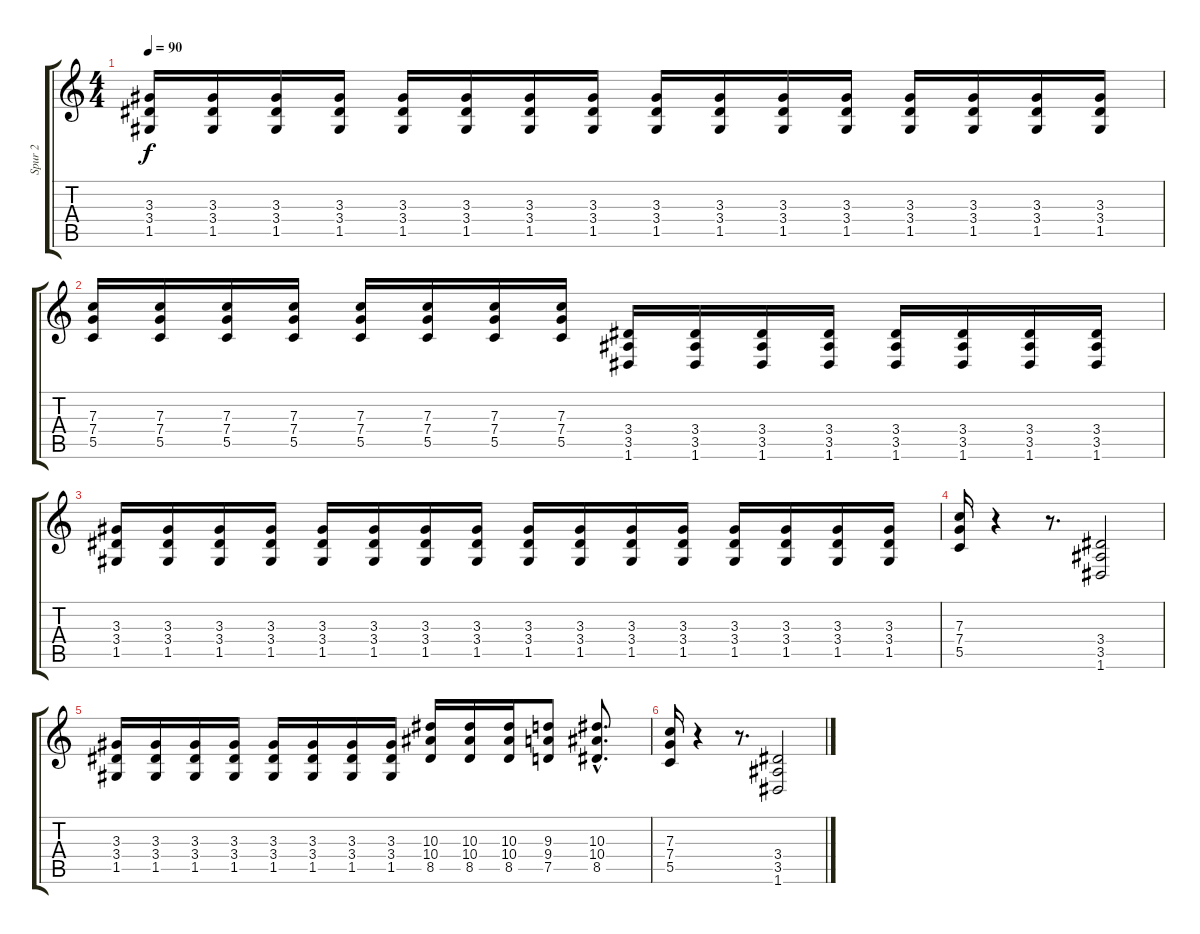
\track ("Spur 2" "Spur 2") {instrument distortionguitar}
\staff {score tabs}
\tuning (D4 A3 F3 C3 G2 D2) {hide}
\ts (4 4)
\tempo 90
\clef g2
\ks c
(3.3 3.4 1.5).16{dy f} (3.3 3.4 1.5).16 (3.3 3.4 1.5).16 (3.3 3.4 1.5).16 (3.3 3.4 1.5).16 (3.3 3.4 1.5).16 (3.3 3.4 1.5).16 (3.3 3.4 1.5).16 (3.3 3.4 1.5).16 (3.3 3.4 1.5).16 (3.3 3.4 1.5).16 (3.3 3.4 1.5).16 (3.3 3.4 1.5).16 (3.3 3.4 1.5).16 (3.3 3.4 1.5).16 (3.3 3.4 1.5).16 |
(7.3 7.4 5.5).16 (7.3 7.4 5.5).16 (7.3 7.4 5.5).16 (7.3 7.4 5.5).16 (7.3 7.4 5.5).16 (7.3 7.4 5.5).16 (7.3 7.4 5.5).16 (7.3 7.4 5.5).16 (3.4 3.5 1.6).16 (3.4 3.5 1.6).16 (3.4 3.5 1.6).16 (3.4 3.5 1.6).16 (3.4 3.5 1.6).16 (3.4 3.5 1.6).16 (3.4 3.5 1.6).16 (3.4 3.5 1.6).16 |
(3.3 3.4 1.5).16 (3.3 3.4 1.5).16 (3.3 3.4 1.5).16 (3.3 3.4 1.5).16 (3.3 3.4 1.5).16 (3.3 3.4 1.5).16 (3.3 3.4 1.5).16 (3.3 3.4 1.5).16 (3.3 3.4 1.5).16 (3.3 3.4 1.5).16 (3.3 3.4 1.5).16 (3.3 3.4 1.5).16 (3.3 3.4 1.5).16 (3.3 3.4 1.5).16 (3.3 3.4 1.5).16 (3.3 3.4 1.5).16 |
(7.3 7.4 5.5).16 r.4 r.8{d} (3.4 3.5 1.6).2 |
(3.3 3.4 1.5).16 (3.3 3.4 1.5).16 (3.3 3.4 1.5).16 (3.3 3.4 1.5).16 (3.3 3.4 1.5).16 (3.3 3.4 1.5).16 (3.3 3.4 1.5).16 (3.3 3.4 1.5).16 (10.3 10.4 8.5).16 (10.3 10.4 8.5).16 (10.3 10.4 8.5).16 (9.3 9.4 7.5).8 (10.3{hac} 10.4{hac} 8.5{hac}).8{d} |
(7.3 7.4 5.5).16 r.4 r.8{d} (3.4 3.5 1.6).2
